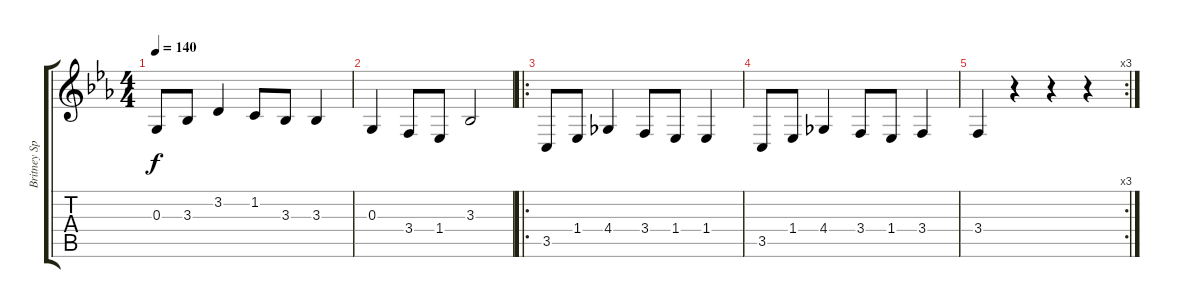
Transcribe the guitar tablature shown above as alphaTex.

\track ("Britney Spears" "Britney Sp") {instrument shakuhachi}
\staff {score tabs}
\tuning (E4 B3 G3 D3 A2 E2) {hide}
\ts (4 4)
\tempo 140
\clef g2
\ks eb
0.3.8{dy f} 3.3.8 3.2.4 1.2.8 3.3.8 3.3.4 |
0.3.4 3.4.8 1.4.8 3.3.2 |
\ro
3.5.8 1.4.8 4.4.4 3.4.8 1.4.8 1.4.4 |
3.5.8 1.4.8 4.4.4 3.4.8 1.4.8 3.4.4 |
\rc 3
3.4.4 r.4 r.4 r.4
